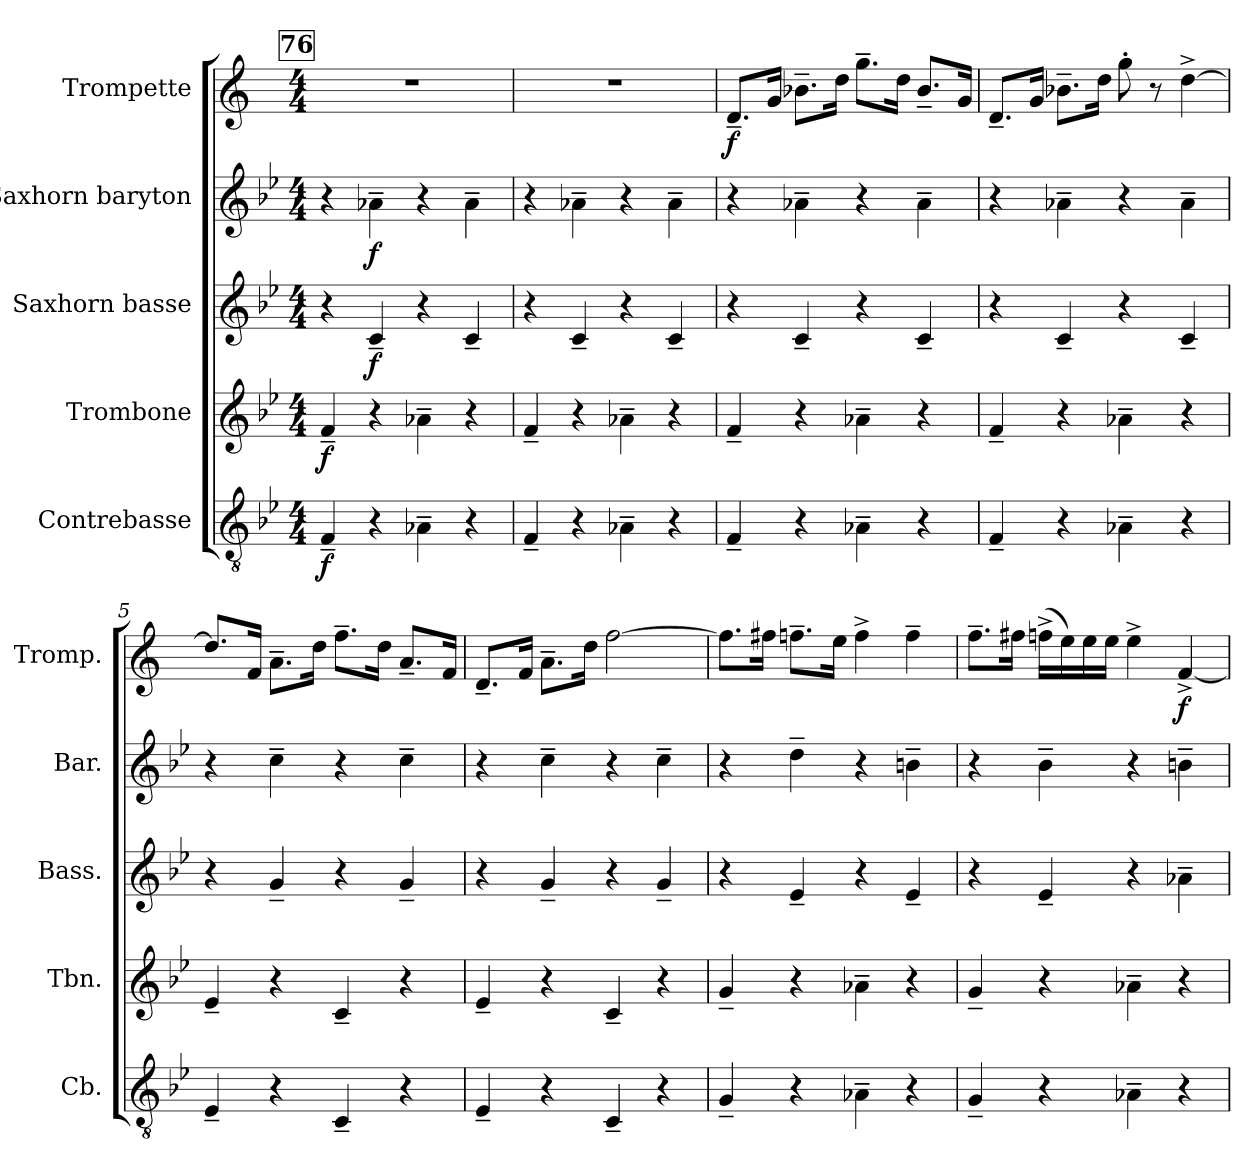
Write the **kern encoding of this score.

**kern	**dynam	**kern	**dynam	**kern	**dynam	**kern	**dynam	**kern	**dynam
*part5	*part5	*part4	*part4	*part3	*part3	*part2	*part2	*part1	*part1
*staff5	*staff5	*staff4	*staff4	*staff3	*staff3	*staff2	*staff2	*staff1	*staff1
*I"Contrebasse	*	*I"Trombone	*	*I"Saxhorn basse	*	*I"Saxhorn baryton	*	*I"Trompette	*
*I'Cb.	*	*I'Tbn.	*	*I'Bass.	*	*I'Bar.	*	*I'Tromp.	*
*clefGv2	*	*clefG2	*	*clefG2	*	*clefG2	*	*clefG2	*
*ITrd8c14	*	*ITrd8c14	*	*ITrd8c14	*	*ITrd8c14	*	*ITrd1c2	*
*k[b-e-]	*	*k[b-e-]	*	*k[b-e-]	*	*k[b-e-]	*	*k[b-e-]	*
*M4/4	*	*M4/4	*	*M4/4	*	*M4/4	*	*M4/4	*
*MM96	*	*MM96	*	*MM96	*	*MM96	*	*MM96	*
!!LO:REH:place=s1:a:B:fs=14:t=76
=1	=1	=1	=1	=1	=1	=1	=1	=1	=1
!	!LO:DY:b	!	!LO:DY:b	!	!	!	!	!	!
4FF~/	f	4F~/	f	4r	.	4r	.	1r	.
!	!	!	!	!	!LO:DY:b	!	!LO:DY:b	!	!
4r	.	4r	.	4C~/	f	4A-X~\	f	.	.
4AA-X~\	.	4A-X~\	.	4r	.	4r	.	.	.
4r	.	4r	.	4C~/	.	4A-~\	.	.	.
=2	=2	=2	=2	=2	=2	=2	=2	=2	=2
4FF~/	.	4F~/	.	4r	.	4r	.	1r	.
4r	.	4r	.	4C~/	.	4A-X~\	.	.	.
4AA-X~\	.	4A-X~\	.	4r	.	4r	.	.	.
4r	.	4r	.	4C~/	.	4A-~\	.	.	.
=3	=3	=3	=3	=3	=3	=3	=3	=3	=3
!	!	!	!	!	!	!	!	!	!LO:DY:b
4FF~/	.	4F~/	.	4r	.	4r	.	8.c~/L	f
.	.	.	.	.	.	.	.	16f/Jk	.
4r	.	4r	.	4C~/	.	4A-X~\	.	8.a-X~\L	.
.	.	.	.	.	.	.	.	16cc\Jk	.
4AA-X~\	.	4A-X~\	.	4r	.	4r	.	8.ff~\L	.
.	.	.	.	.	.	.	.	16cc\Jk	.
4r	.	4r	.	4C~/	.	4A-~\	.	8.a-~/L	.
.	.	.	.	.	.	.	.	16f/Jk	.
=4	=4	=4	=4	=4	=4	=4	=4	=4	=4
4FF~/	.	4F~/	.	4r	.	4r	.	8.c~/L	.
.	.	.	.	.	.	.	.	16f/Jk	.
4r	.	4r	.	4C~/	.	4A-X~\	.	8.a-X~\L	.
.	.	.	.	.	.	.	.	16cc\Jk	.
4AA-X~\	.	4A-X~\	.	4r	.	4r	.	8ff'\	.
.	.	.	.	.	.	.	.	8r	.
4r	.	4r	.	4C~/	.	4A-~\	.	[4cc^\	.
!!LO:LB:g=z
=5	=5	=5	=5	=5	=5	=5	=5	=5	=5
4EE-~/	.	4E-~/	.	4r	.	4r	.	8.cc/L]	.
.	.	.	.	.	.	.	.	16e-/Jk	.
4r	.	4r	.	4G~/	.	4c~\	.	8.g~\L	.
.	.	.	.	.	.	.	.	16cc\Jk	.
4CC~/	.	4C~/	.	4r	.	4r	.	8.ee-~\L	.
.	.	.	.	.	.	.	.	16cc\Jk	.
4r	.	4r	.	4G~/	.	4c~\	.	8.g~/L	.
.	.	.	.	.	.	.	.	16e-/Jk	.
=6	=6	=6	=6	=6	=6	=6	=6	=6	=6
4EE-~/	.	4E-~/	.	4r	.	4r	.	8.c~/L	.
.	.	.	.	.	.	.	.	16e-/Jk	.
4r	.	4r	.	4G~/	.	4c~\	.	8.g~\L	.
.	.	.	.	.	.	.	.	16cc\Jk	.
4CC~/	.	4C~/	.	4r	.	4r	.	[2ee-\	.
4r	.	4r	.	4G~/	.	4c~\	.	.	.
=7	=7	=7	=7	=7	=7	=7	=7	=7	=7
4GG~/	.	4G~/	.	4r	.	4r	.	8.ee-\L]	.
.	.	.	.	.	.	.	.	16een\Jk	.
4r	.	4r	.	4E-~/	.	4d~\	.	8.ee-X~\L	.
.	.	.	.	.	.	.	.	16dd\Jk	.
4AA-X~\	.	4A-X~\	.	4r	.	4r	.	4ee-^\	.
4r	.	4r	.	4E-~/	.	4Bn~\	.	4ee-~\	.
=8	=8	=8	=8	=8	=8	=8	=8	=8	=8
4GG~/	.	4G~/	.	4r	.	4r	.	8.ee-~\L	.
.	.	.	.	.	.	.	.	16een\Jk	.
4r	.	4r	.	4E-~/	.	4B-~\	.	(>16ee-X^\LL	.
.	.	.	.	.	.	.	.	16dd\)	.
.	.	.	.	.	.	.	.	16dd\	.
.	.	.	.	.	.	.	.	16dd\JJ	.
4AA-X~\	.	4A-X~\	.	4r	.	4r	.	4dd^\	.
!	!	!	!	!	!	!	!	!	!LO:DY:b
4r	.	4r	.	4A-X~\	.	4Bn~\	.	[4e-^/	f
=	=	=	=	=	=	=	=	=	=
*-	*-	*-	*-	*-	*-	*-	*-	*-	*-
